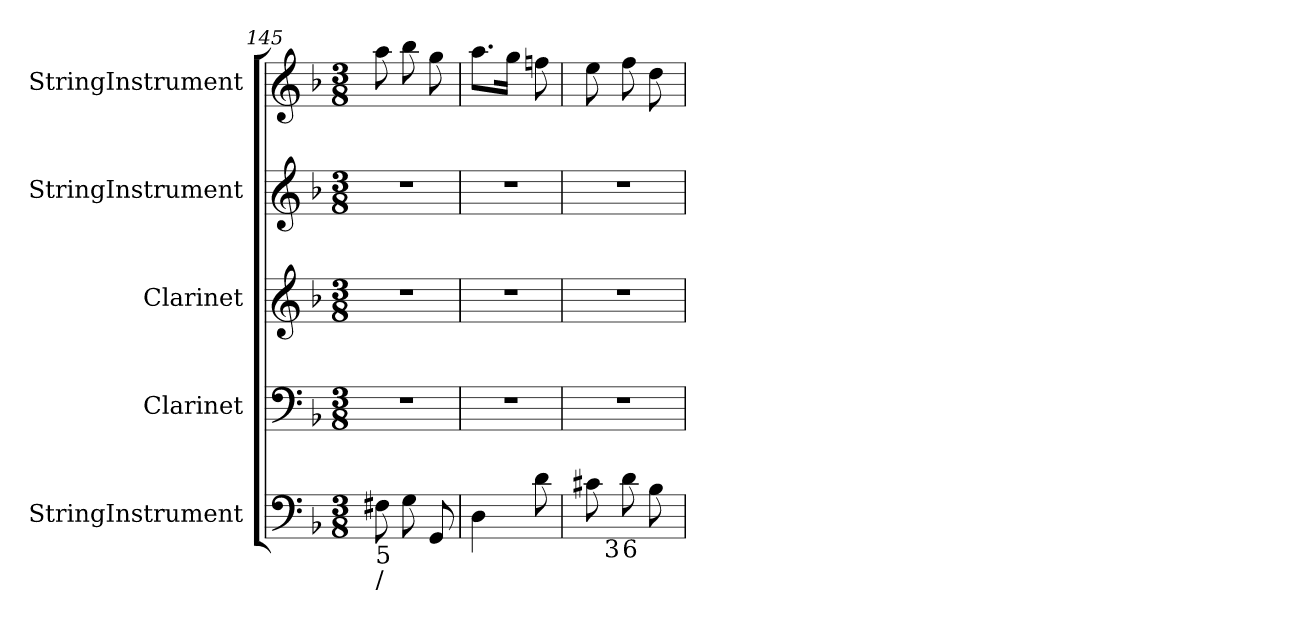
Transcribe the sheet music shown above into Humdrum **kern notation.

**kern	**kern	**kern	**kern	**kern
*part5	*part4	*part3	*part2	*part1
*staff5	*staff4	*staff3	*staff2	*staff1
*I"StringInstrument	*I"Clarinet	*I"Clarinet	*I"StringInstrument	*I"StringInstrument
*I'Str	*I'Cl	*I'Cl	*I'Str	*I'Str
*clefF4	*clefF4	*clefG2	*clefG2	*clefG2
*	*ITrd1c2	*ITrd1c2	*	*
*k[b-]	*k[b-e-a-]	*k[b-e-a-]	*k[b-]	*k[b-]
*F:	*E-:	*E-:	*F:	*F:
*M3/8	*M3/8	*M3/8	*M3/8	*M3/8
=145	=145	=145	=145	=145
!LO:TX:b:t=5	!	!	!	!
!LO:TX:b:t=/	!	!	!	!
8F#X\	4.r	4.r	4.r	8aa\
8G\	.	.	.	8bb-\
8GG/	.	.	.	8gg\
=146	=146	=146	=146	=146
4D\	4.r	4.r	4.r	8.aa\L
.	.	.	.	16gg\Jk
8d\	.	.	.	8ffn\
=147	=147	=147	=147	=147
!LO:TX:b:t=5	!	!	!	!
!LO:TX:b:t=/	!	!	!	!
*^	*	*	*	*
8c#X\	16ryy	4.r	4.r	4.r	8ee\
!	!LO:TX:b:t=3	!	!	!	!
.	4ryy	.	.	.	.
!LO:TX:b:t=6	!	!	!	!	!
8d\	.	.	.	.	8ff\
8B-\	.	.	.	.	8dd\
.	16ryy	.	.	.	.
*v	*v	*	*	*	*
=	=	=	=	=
*-	*-	*-	*-	*-
